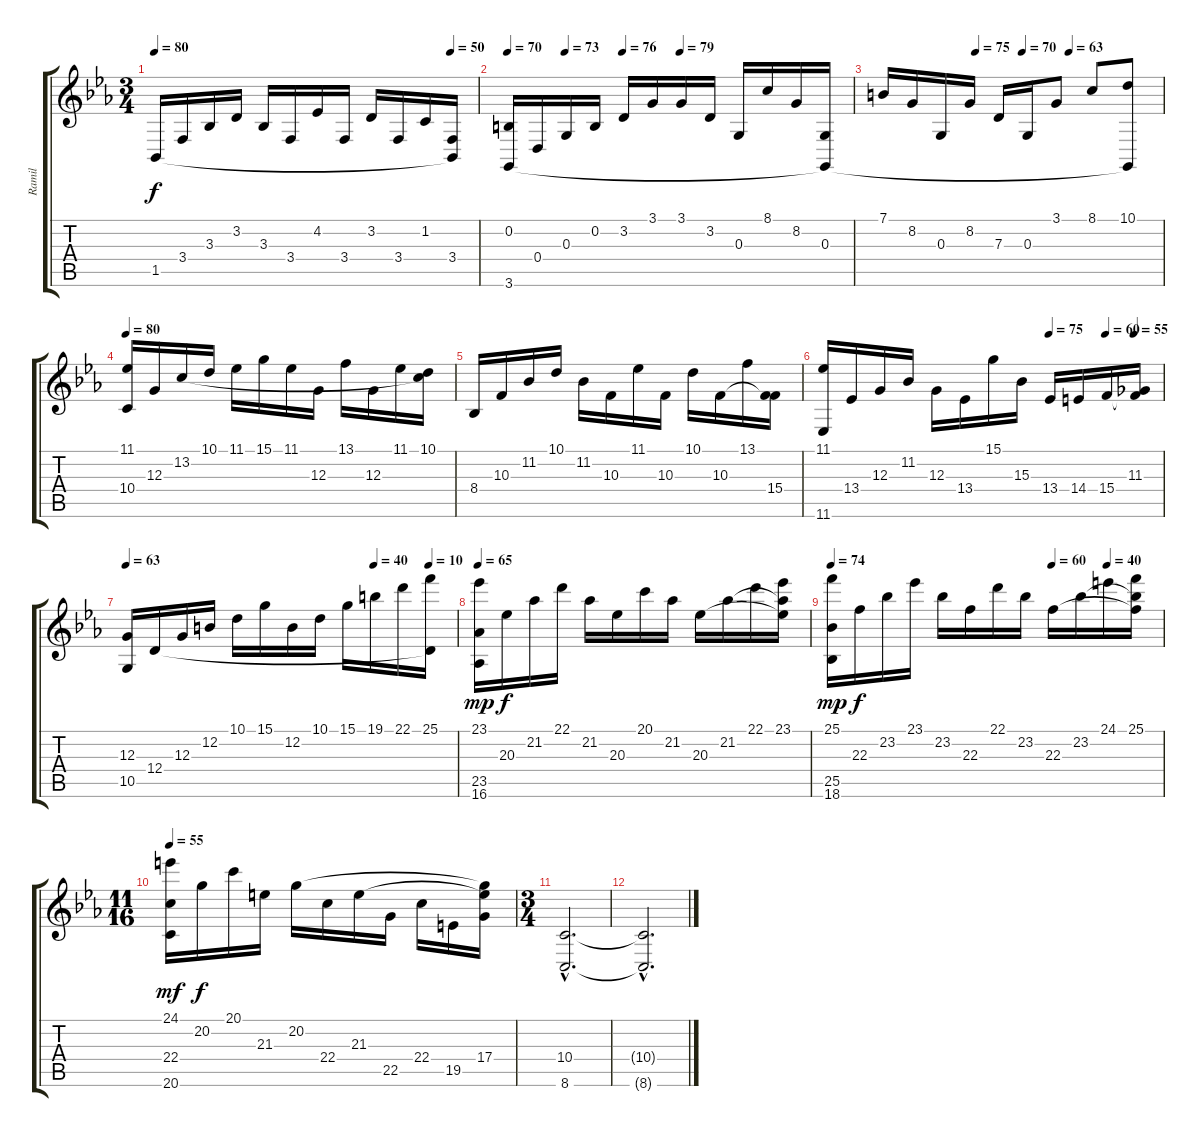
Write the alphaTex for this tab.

\track ("Ramil" "Ramil") {instrument brightacousticpiano}
\staff {score tabs}
\tuning (E4 B3 G3 D3 A2 E2) {hide}
\ts (3 4)
\tempo 80
\tempo (50 0.9166666666666666)
\clef g2
\ks eb
1.5.16{dy f} 3.4.16 3.3.16 3.2.16 3.3.16 3.4.16 4.2.16 3.4.16 3.2.16 3.4.16 1.2.16 (3.4 1.5{t}).16 |
\tempo 70
\tempo (73 0.16666666666666666)
\tempo (76 0.3333333333333333)
\tempo (79 0.5)
(0.2 3.6).16 0.4.16 0.3.16 0.2.16 3.2.16 3.1.16 3.1.16 3.2.16 0.3.16 8.1.16 8.2.16 (0.3 3.6{t}).16 |
\tempo (75 0.3333333333333333)
\tempo (70 0.5)
\tempo (63 0.6666666666666666)
7.1.16 8.2.16 0.3.16 8.2.16 7.3.16 0.3.16 3.1.8 8.1.8 (10.1 3.6{t}).8 |
\tempo 80
(11.1 10.4).16 12.3.16 13.2.16 10.1.16 11.1.16 15.1.16 11.1.16 12.3.16 13.1.16 12.3.16 11.1.16 (10.1 13.2{t}).16 |
8.4.16 10.3.16 11.2.16 10.1.16 11.2.16 10.3.16 11.1.16 10.3.16 10.1.16 10.3.16 13.1.16 (10.3{t} 15.4).16 |
\tempo (75 0.6666666666666666)
\tempo (60 0.8333333333333334)
\tempo (55 0.9166666666666666)
(11.1 11.6).16 13.4.16 12.3.16 11.2.16 12.3.16 13.4.16 15.1.16 15.3.16 13.4.16 14.4.16 15.4.16 (11.3 15.4{t}).16 |
\tempo 63
\tempo (40 0.75)
\tempo (10 0.9166666666666666)
(12.3 10.5).16 12.4.16 12.3.16 12.2.16 10.1.16 15.1.16 12.2.16 10.1.16 15.1.16 19.1.16 22.1.16 (25.1 12.4{t}).16 |
\tempo 65
(23.1 23.5 16.6).16{dy mp} 20.3.16{dy f} 21.2.16 22.1.16 21.2.16 20.3.16 20.1.16 21.2.16 20.3.16 21.2.16 22.1.16 (23.1 21.2{t} 20.3{t}).16 |
\tempo 74
\tempo (60 0.6666666666666666)
\tempo (40 0.8333333333333334)
(25.1 25.5 18.6).16{dy mp} 22.3.16{dy f} 23.2.16 23.1.16 23.2.16 22.3.16 22.1.16 23.2.16 22.3.16 23.2.16 24.1.16 (25.1 23.2{t} 22.3{t}).16 |
\ts (11 16)
\tempo 55
(24.1 22.4 20.6).16{dy mf} 20.2.16{dy f} 20.1.16 21.3.16 20.2.16 22.4.16 21.3.16 22.5.16 22.4.16 19.5.16 (20.2{t} 21.3{t} 17.4).16 |
\ts (3 4)
(10.4{hac} 8.6{hac}).2{d} |
(10.4{hac t} 8.6{hac t}).2{d}
